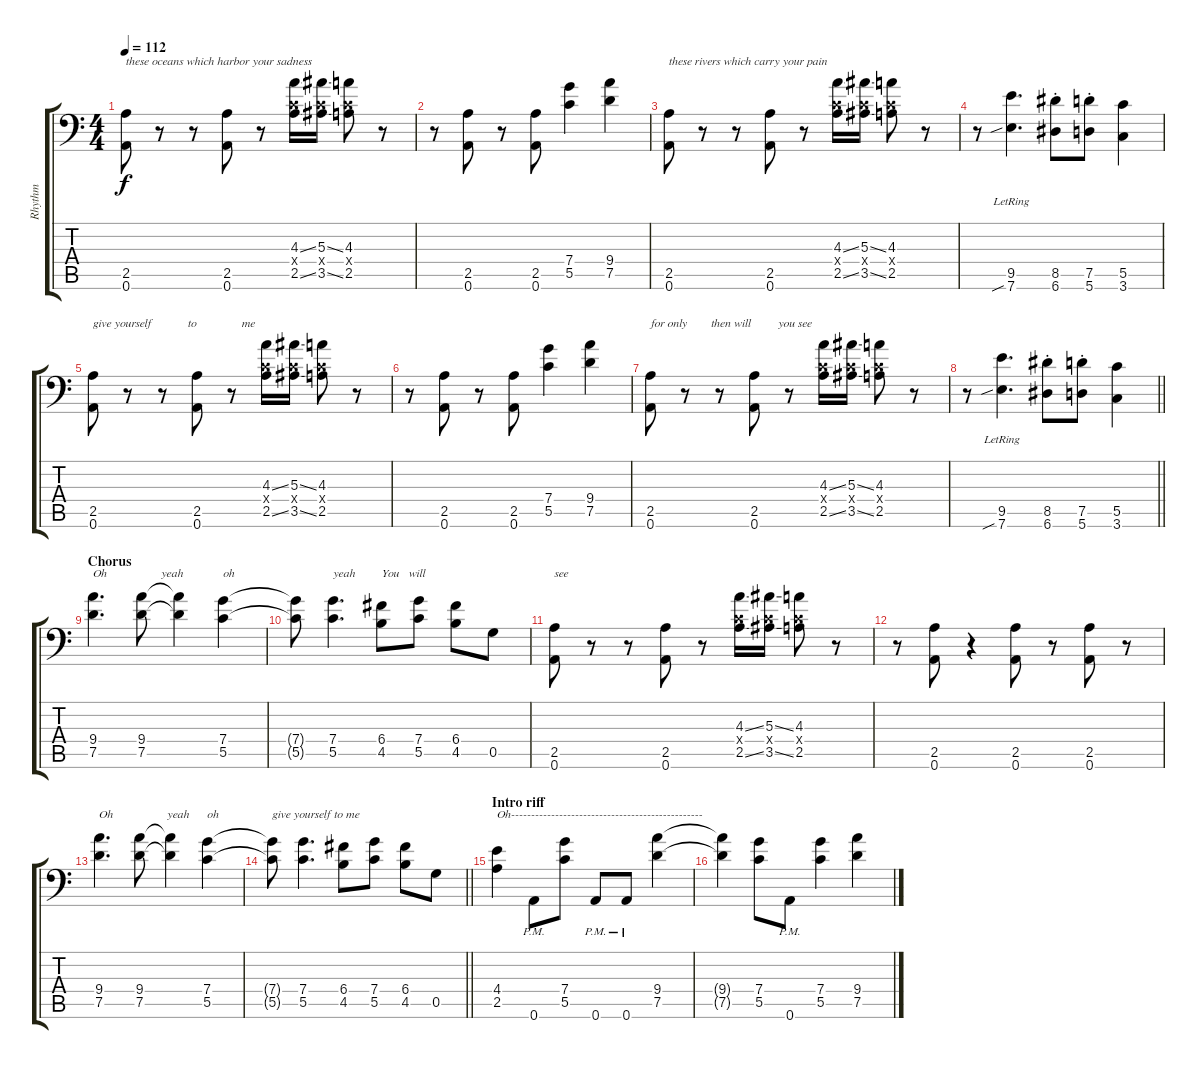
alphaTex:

\track ("Rhythm" "Rhythm") {instrument distortionguitar}
\staff {score tabs}
\tuning (D4 A3 F3 C3 G2 A1) {hide}
\ts (4 4)
\tempo 112
\clef f4
\ks c
(2.5 0.6).8{txt "these oceans which harbor your sadness" dy f} r.8 r.8 (2.5 0.6).8 r.8 (4.3{ss} 0.4{x} 2.5{ss}).16 (5.3{ss} 0.4{x} 3.5{ss}).16 (4.3 0.4{x} 2.5).8 r.8 |
r.8 (2.5 0.6).8 r.8 (2.5 0.6).8 (7.4 5.5).4 (9.4 7.5).4 |
(2.5 0.6).8{txt "these rivers which carry your pain"} r.8 r.8 (2.5 0.6).8 r.8 (4.3{ss} 0.4{x} 2.5{ss}).16 (5.3{ss} 0.4{x} 3.5{ss}).16 (4.3 0.4{x} 2.5).8 r.8 |
r.8 (9.5 7.6{sib lr}).4{d} (8.5{st} 6.6{st}).8 (7.5{st} 5.6{st}).8 (5.5 3.6).4 |
(2.5 0.6).8{txt "give yourself            to               me"} r.8 r.8 (2.5 0.6).8 r.8 (4.3{ss} 0.4{x} 2.5{ss}).16 (5.3{ss} 0.4{x} 3.5{ss}).16 (4.3 0.4{x} 2.5).8 r.8 |
r.8 (2.5 0.6).8 r.8 (2.5 0.6).8 (7.4 5.5).4 (9.4 7.5).4 |
(2.5 0.6).8{txt "for only        then will         you see"} r.8 r.8 (2.5 0.6).8 r.8 (4.3{ss} 0.4{x} 2.5{ss}).16 (5.3{ss} 0.4{x} 3.5{ss}).16 (4.3 0.4{x} 2.5).8 r.8 |
\barLineRight lightlight
r.8 (9.5 7.6{sib lr}).4{d} (8.5{st} 6.6{st}).8 (7.5{st} 5.6{st}).8 (5.5 3.6).4 |
\section ("" "Chorus")
(9.4 7.5).4{d txt "Oh                  yeah"} (9.4 7.5).8 (9.4{t} 7.5{t}).4 (7.4 5.5).4{txt "oh"} |
(7.4{t} 5.5{t}).8 (7.4 5.5).4{d txt "yeah"} (6.4 4.5).8{txt "You   will"} (7.4 5.5).8 (6.4 4.5).8 0.5.8 |
(2.5 0.6).8{txt "see"} r.8 r.8 (2.5 0.6).8 r.8 (4.3{ss} 0.4{x} 2.5{ss}).16 (5.3{ss} 0.4{x} 3.5{ss}).16 (4.3 0.4{x} 2.5).8 r.8 |
r.8 (2.5 0.6).8 r.4 (2.5 0.6).8 r.8 (2.5 0.6).8 r.8 |
(9.4 7.5).4{d txt "Oh                  yeah"} (9.4 7.5).8 (9.4{t} 7.5{t}).4 (7.4 5.5).4{txt "oh"} |
\barLineRight lightlight
(7.4{t} 5.5{t}).8{txt "give yourself to me"} (7.4 5.5).4{d} (6.4 4.5).8 (7.4 5.5).8 (6.4 4.5).8 0.5.8 |
\section ("" "Intro riff")
(4.4 2.5).4{txt "Oh------------------------------------------------"} 0.6{pm}.8 (7.4 5.5).8 0.6{pm}.8 0.6{pm}.8 (9.4 7.5).4 |
(9.4{t} 7.5{t}).4 (7.4 5.5).8 0.6{pm}.8 (7.4 5.5).4 (9.4 7.5).4
